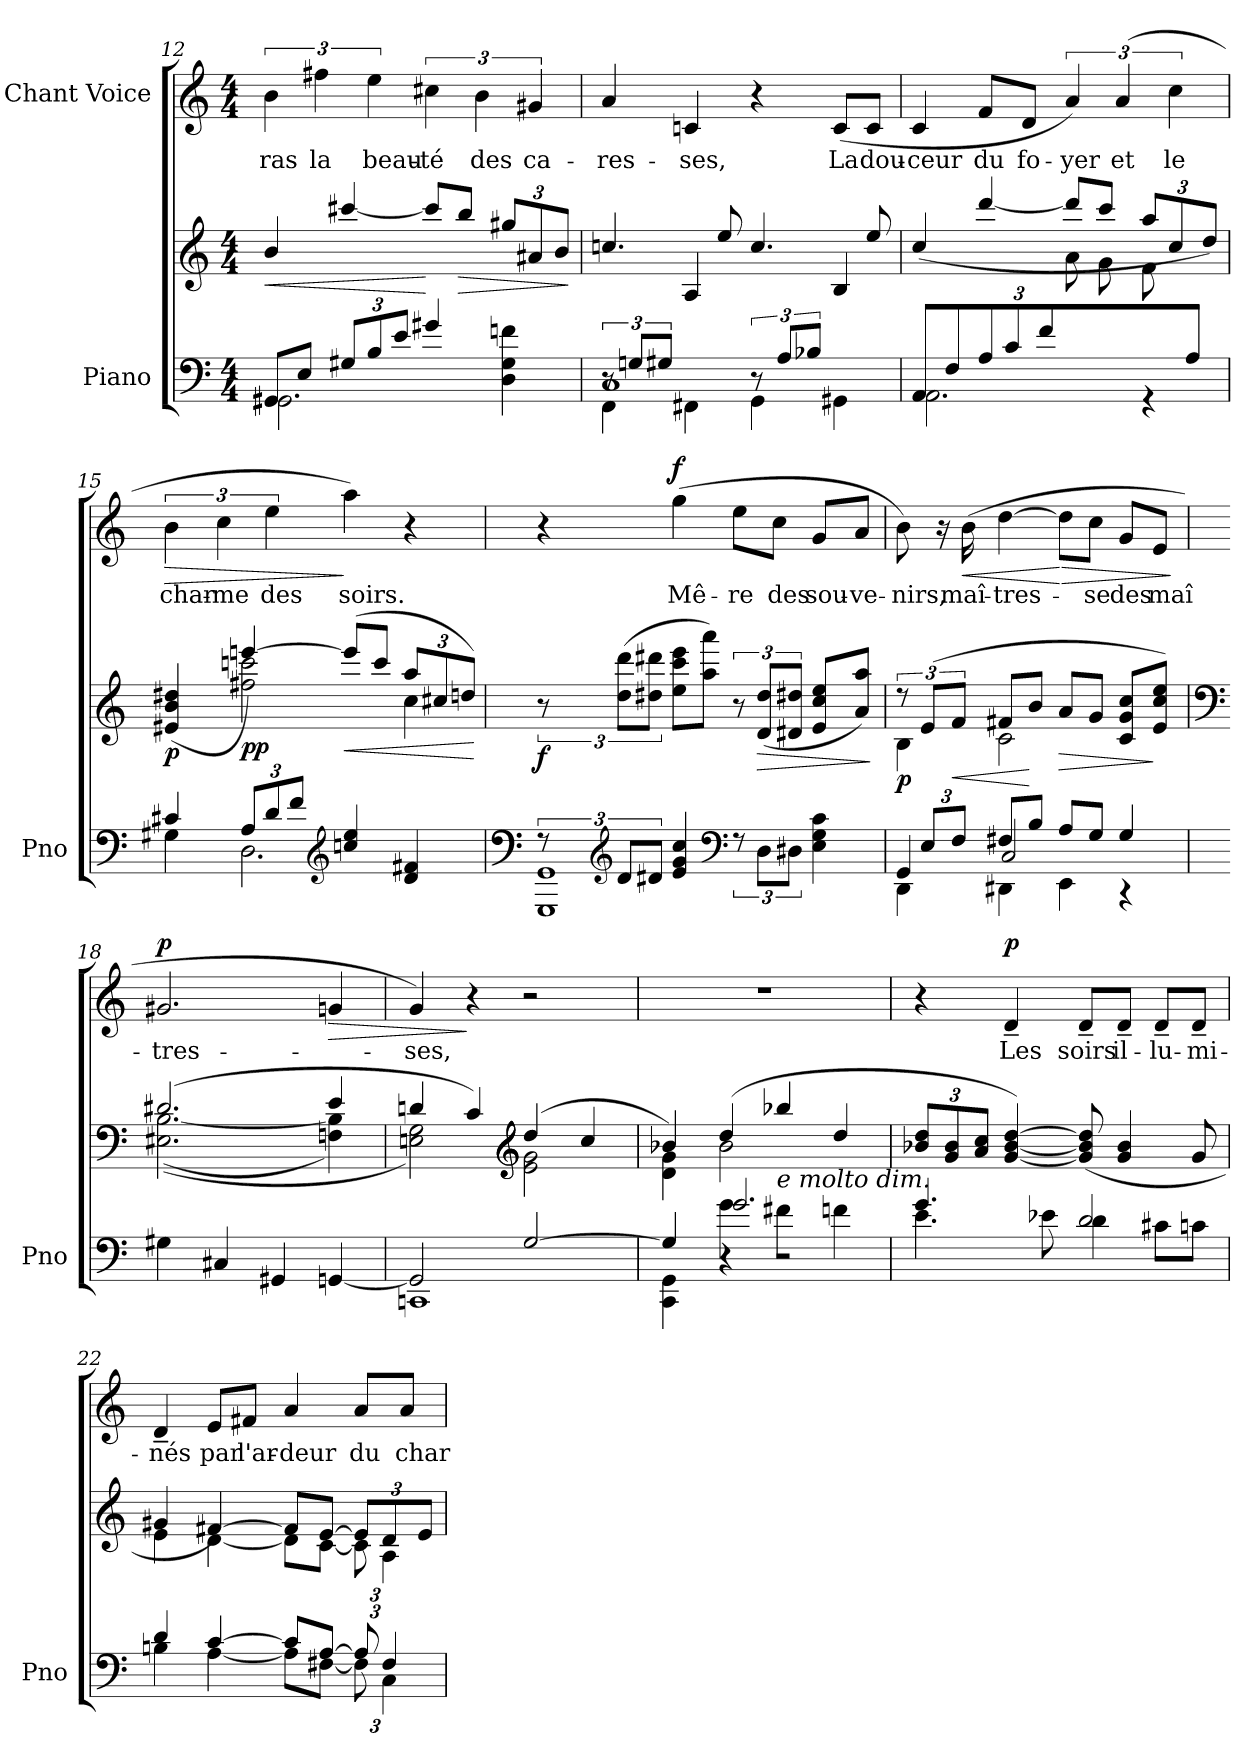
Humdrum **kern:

**kern	**kern	**dynam	**kern	**text	**dynam
*part2	*part2	*part2	*part1	*part1	*part1
*staff3	*staff2	*staff2/3	*staff1	*staff1	*staff1
*I"Piano	*	*	*I"Chant Voice	*	*
*I'Pno	*	*	*	*	*
*clefF4	*clefG2	*	*clefG2	*	*
*k[]	*k[]	*	*k[]	*	*
*M4/4	*M4/4	*	*M4/4	*	*
=12	=12	=12	=12	=12	=12
*^	*	*	*	*	*
!	!	!	!LO:HP:b	!	!LO:LY:b	!
8GG#X/L	(2.GG#\	4b/	<	6b\	-ras	.
8E/J	.	.	.	.	.	.
!	!	!	!	!	!LO:LY:b	!
.	.	.	.	6ff#X\	la	.
*Xbrackettup	*	*	*	*	*	*
12G#X/L	.	[4ccc#X/	.	.	.	.
!	!	!	!	!	!LO:LY:b	!
12B/	.	.	.	6ee\	beau-	.
12e/J	.	.	.	.	.	.
!	!	!	!	!	!LO:LY:b	!
4g#X/	.	8ccc#/L]	[	6cc#X\	-té	.
!	!	!	!LO:HP:b	!	!	!
.	.	8bb/J	>	.	.	.
!	!	!	!	!	!LO:LY:b	!
.	.	.	.	6b\	des	.
4ryy	4D\ 4G#\ 4fn\	12gg#X/L	.	.	.	.
!	!	!	!	!	!LO:LY:b	!
.	.	12a#X/	.	6g#X/	ca-	.
.	.	12b/J	.	.	.	.
*v	*v	*	*	*	*	*
.	.	]	.	.	.
!!LO:LB:g=z
=13	=13	=13	=13	=13	=13
*brackettup	*	*	*	*	*
*^	*^	*	*	*	*
*	*^	*	*	*	*	*	*
!	!	!	!	!	!LO:DY:b	!	!LO:LY:b	!
!	!	!	!	!	!LO:DY:n=1:b	!	!	!
12r	1C	4FF\	4.ccn/	4ryy	p other-dynamics	4a/	-res-	.
12Gn/L	.	.	.	.	.	.	.	.
12G#X/J	.	.	.	.	.	.	.	.
!	!	!	!	!	!	!	!LO:LY:b	!
4ryy	.	4FF#X\	.	4A/)	.	4cn/	-ses,	.
.	.	.	8ee/	.	.	.	.	.
12r	.	4GG\	4.cc/	4ryy	.	4r	.	.
(12A/L	.	.	.	.	.	.	.	.
12B-X/J	.	.	.	.	.	.	.	.
!	!	!	!	!	!	!	!LO:LY:b	!
4ryy	.	4GG#X\	.	4B/)	.	(8c/L	La	.
!	!	!	!	!	!	!	!LO:LY:b	!
.	.	.	8ee/	.	.	8c/J	dou-	.
*	*v	*v	*	*	*	*	*	*
=14	=14	=14	=14	=14	=14	=14	=14
!	!	!	!	!	!	!LO:LY:b	!
8AA/L	2.AA\	(4cc/	2ryy	.	4c/	-ceur	.
8F/J	.	.	.	.	.	.	.
*Xbrackettup	*	*	*	*	*	*	*
!	!	!	!	!	!	!LO:LY:b	!
12A/L	.	[4ddd/	.	.	8f/L	du	.
12c/	.	.	.	.	.	.	.
!	!	!	!	!	!	!LO:LY:b	!
.	.	.	.	.	8d/J	fo-	.
12f/J	.	.	.	.	.	.	.
!	!	!	!	!	!	!LO:LY:b	!
4.ryy	.	8ddd/L]	8a\L	.	6a/)	-yer	.
.	.	8ccc/J	8g\	.	.	.	.
!	!	!	!	!	!	!LO:LY:b	!
.	.	.	.	.	(6a/	et	.
*	*	*Xbrackettup	*	*	*	*	*
.	4r	12aa/L	8f\	.	.	.	.
!	!	!	!	!	!	!LO:LY:b	!
.	.	12cc/	.	.	6cc\	le	.
8A/J	.	.	8ryy	.	.	.	.
.	.	12dd/J)	.	.	.	.	.
=15	=15	=15	=15	=15	=15	=15	=15
!	!	!	!	!LO:DY:b	!	!LO:LY:b	!LO:HP:b
4c#X/	4G#X\	(4e#X/ 4b/ 4dd#X/	4ryy	p	6b\	char-	>
!	!	!	!	!	!	!LO:LY:b	!
.	.	.	.	.	6cc\	-me	.
!	!	!	!	!LO:DY:b	!	!	!
12A/L	2.D\	[4eeen/)	2ff#X\ 2cccn\	pp	.	.	.
!	!	!	!	!	!	!LO:LY:b	!
12d/	.	.	.	.	6ee\	des	.
12f/J	.	.	.	.	.	.	.
*clefG2	*	*	*	*	*	*	*
!	!	!	!	!LO:HP:b	!	!LO:LY:b	!
4ccn/ 4ee/	.	(8eee/L]	.	<	4aa\)	soirs.	]
.	.	8ccc/J	.	.	.	.	.
4d/ 4f#X/	.	12aa/L	4cc\	.	4r	.	.
.	.	12cc#X/	.	.	.	.	.
.	.	12ddn/J)	.	.	.	.	.
*v	*v	*	*	*	*	*	*
*	*v	*v	*	*	*	*
.	.	[	.	.	.
!!LO:LB:g=z
=16	=16	=16	=16	=16	=16
*clefF4	*	*	*	*	*
*brackettup	*brackettup	*	*	*	*
*^	*	*	*	*	*
!	!	!	!LO:DY:b	!	!	!
12r	1GGG 1GG	12r	f	4r	.	.
*clefG2	*	*	*	*	*	*
12d/L	.	(12dd\ 12ddd\L	.	.	.	.
12d#X/J	.	12dd#X\ 12ddd#X\J	.	.	.	.
!	!	!	!	!	!LO:LY:b	!LO:DY:b
4e/ 4g/ 4cc/	.	8ee\ 8ccc\ 8eee\L	.	(4gg\	Mê-	f
.	.	8aa\ 8aaa\J)	.	.	.	.
*clefF4	*	*	*	*	*	*
!	!	!	!	!	!LO:LY:b	!
12r	.	12r	.	8ee\L	-re	.
!	!	!	!LO:HP:b	!	!	!
12D\L	.	(12d/ 12dd#/L	>	.	.	.
!	!	!	!	!	!LO:LY:b	!
.	.	.	.	8cc\J	des	.
12D#X\J	.	12d#X/ 12dd#X/J	.	.	.	.
!	!	!	!	!	!LO:LY:b	!
4E\ 4G\ 4c\	.	8e/ 8cc/ 8ee/L	.	8g/L	sou-	.
!	!	!	!	!	!LO:LY:b	!
.	.	8a/ 8aa/J)	.	8a/J	-ve-	.
*v	*v	*	*	*	*	*
.	.	]	.	.	.
=17	=17	=17	=17	=17	=17
*Xbrackettup	*	*	*	*	*
*^	*^	*	*	*	*
*	*^	*	*	*	*	*	*
!	!	!	!	!	!LO:DY:b	!	!LO:LY:b	!
12ryy	4GG/	4DD\	12r	4B\	p	8b\)	-nirs,	.
12E/L	.	.	(12e/L	.	.	.	.	.
.	.	.	.	.	.	16r	.	.
!	!	!	!	!	!LO:HP:b	!	!	!
12F/J	.	.	12f/J	.	<	.	.	.
!	!	!	!	!	!	!	!LO:LY:b	!LO:HP:b
.	.	.	.	.	.	(16b\	maî-	<
!	!	!	!	!	!	!	!LO:LY:b	!
8F#X/L	2C/	4DD#X\	8f#X/L	2c\	.	[4dd\	-tres-	.
8B/J	.	.	8b/J	.	[	.	.	.
!	!	!	!	!	!LO:HP:b	!	!	!LO:HP:n=1:b
8A/L	.	4EE\	8a/L	.	>	8dd\L]	.	[ >
!	!	!	!	!	!	!	!LO:LY:b	!
8G/J	.	.	8g/J	.	.	8cc\J	-se	.
!	!	!	!	!	!	!	!LO:LY:b	!
4G/	4ryy	4r	8c/ 8g/ 8cc/L	4ryy	.	8g/L	des	.
!	!	!	!	!	!	!	!LO:LY:b	!
.	.	.	8e/ 8cc/ 8ee/J)	.	]	8e/J	maî-	.
*v	*v	*v	*	*	*	*	*	*
*	*v	*v	*	*	*	*
.	.	.	.	.	]
=18	=18	=18	=18	=18	=18
*	*clefF4	*	*	*	*
*	*^	*	*	*	*
!	!	!	!	!	!LO:LY:b	!LO:DY:b
4G#X\	(2.d#X/	((2.E#X\ [2.B\	.	2.g#X/	-tres-	p
4C#X/	.	.	.	.	.	.
4GG#X/	.	.	.	.	.	.
!	!	!	!	!	!	!LO:HP:b
[4GGn/	4e/	4Fn\ 4B\])	.	4gn/	.	>
=19	=19	=19	=19	=19	=19	=19
*^	*	*	*	*	*	*
!	!	!	!	!	!	!LO:LY:b	!
2GG/]	1CCn	4dn/	2En\ 2G\)	.	4g/)	-ses,	.
.	.	4c/)	.	.	4r	.	]
*	*	*clefG2	*	*	*	*	*
[2G/	.	(4dd/	2e\ 2g\	.	2r	.	.
.	.	4cc/	.	.	.	.	.
!!LO:LB:g=z
=20	=20	=20	=20	=20	=20	=20	=20
*	*^	*	*	*	*	*	*
4ryy	4G/]	4CC\ 4GG\	4b-X/)	4d\ 4g\	.	1r	.	.
!	!	!	!	!	!LO:DY:b	!	!	!
!	!	!	!	!	!LO:DY:n=1:b	!	!	!
4g\	2.g/	4r	(4dd/	2b-\	other-dynamics p	.	.	.
!	!	!	!LO:TX:b:i:t=e molto dim.	!	!	!	!	!
4f#X\	.	2r	4bb-X/	.	.	.	.	.
4fn\	.	.	4dd/	4ryy	.	.	.	.
*	*v	*v	*	*	*	*	*	*
*	*	*v	*v	*	*	*	*
=21	=21	=21	=21	=21	=21	=21
*	*	*Xbrackettup	*	*	*	*
4.g/	4.e\	12b-X/ 12dd/L	.	4r	.	.
.	.	12g/ 12b-/	.	.	.	.
.	.	12a/ 12cc/J	.	.	.	.
!	!	!	!	!	!LO:LY:b	!LO:DY:b
.	.	[4g/ [4b-/ [4dd/)	.	4d~/	Les	p
8ryy	8e-X\	.	.	.	.	.
!	!	!	!	!	!LO:LY:b	!
2d/	4d\	(8g/] 8b-/] 8dd/]	.	8d~/L	soirs	.
!	!	!	!	!	!LO:LY:b	!
.	.	4g/ 4b-/	.	8d~/J	il-	.
!	!	!	!	!	!LO:LY:b	!
.	8c#X\L	.	.	8d~/L	-lu-	.
!	!	!	!	!	!LO:LY:b	!
.	8cn\J	8g/	.	8d~/J	-mi-	.
=22	=22	=22	=22	=22	=22	=22
*	*	*^	*	*	*	*
!	!	!	!	!	!	!LO:LY:b	!
4d/	4Bn\	4g#X/	4e\	.	4d~/	-nés	.
!	!	!	!	!	!	!LO:LY:b	!
[4c/	[4A\	[4f#X/)	[4d\	.	8e/L	par	.
!	!	!	!	!	!	!LO:LY:b	!
.	.	.	.	.	8f#X/J	l'ar-	.
!	!	!	!	!	!	!LO:LY:b	!
8c/L]	8A\L]	8f#/L]	8d\L]	.	4a/	-deur	.
[8A/J	[8F#X\J	[8e/J	[8c\J	.	.	.	.
!	!	!	!	!	!	!LO:LY:b	!
12A/]	12F#\]	12e/L]	12c\]	.	8a/L	du	.
6F#/	6C\	12d/	6A\	.	.	.	.
!	!	!	!	!	!	!LO:LY:b	!
.	.	.	.	.	8a/J	char-	.
.	.	12e/J	.	.	.	.	.
*v	*v	*	*	*	*	*	*
*	*v	*v	*	*	*	*
=	=	=	=	=	=
*-	*-	*-	*-	*-	*-
